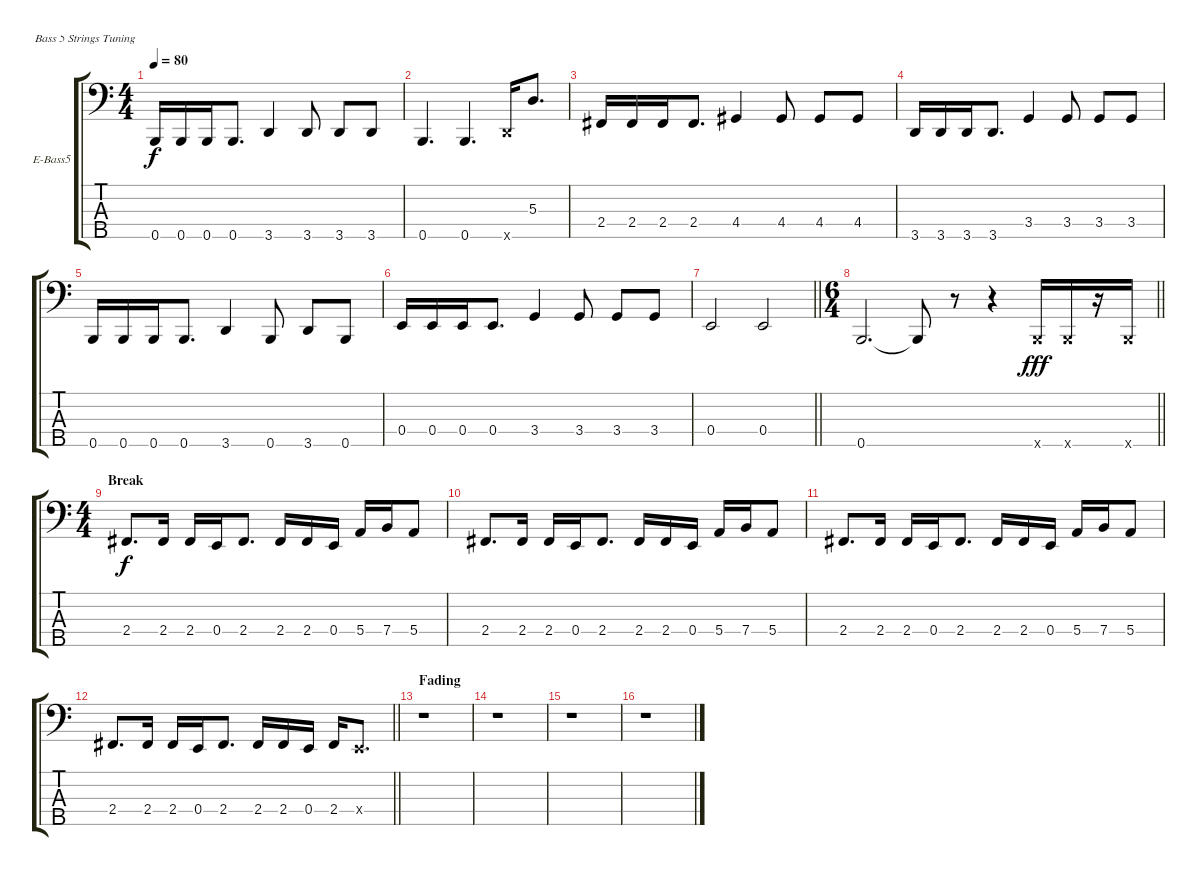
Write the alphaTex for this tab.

\bracketExtendMode groupsimilarinstruments
\firstSystemTrackNameOrientation horizontal
\otherSystemsTrackNameOrientation horizontal
\track ("Bass" "E-Bass5") {instrument electricbassfinger}
\staff {score tabs}
\tuning (G2 D2 A1 E1 B0)
\ts (4 4)
\tempo 80
\clef f4
\ks c
0.5.16{dy f} 0.5.16 0.5.16 0.5.8{d} 3.5.4 3.5.8 3.5.8 3.5.8 |
0.5.4{d} 0.5.4{d} 3.5{x}.16 5.3.8{d} |
2.4.16 2.4.16 2.4.16 2.4.8{d} 4.4.4 4.4.8 4.4.8 4.4.8 |
3.5.16 3.5.16 3.5.16 3.5.8{d} 3.4.4 3.4.8 3.4.8 3.4.8 |
0.5.16 0.5.16 0.5.16 0.5.8{d} 3.5.4 0.5.8 3.5.8 0.5.8 |
0.4.16 0.4.16 0.4.16 0.4.8{d} 3.4.4 3.4.8 3.4.8 3.4.8 |
\barLineRight lightlight
0.4.2 0.4.2 |
\ts (6 4)
\beaming (8 6 6)
\barLineRight lightlight
0.5.2{d} 0.5{t}.8 r.8 r.4 0.5{x}.16{dy fff} 0.5{x}.16 r.16 0.5{x}.16 |
\ts (4 4)
\beaming (8 2 2 2 2)
\section ("" "Break")
2.4.8{d dy f} 2.4.16 2.4.16 0.4.16 2.4.8{d} 2.4.16 2.4.16 0.4.16 5.4.16 7.4.16 5.4.8 |
2.4.8{d} 2.4.16 2.4.16 0.4.16 2.4.8{d} 2.4.16 2.4.16 0.4.16 5.4.16 7.4.16 5.4.8 |
2.4.8{d} 2.4.16 2.4.16 0.4.16 2.4.8{d} 2.4.16 2.4.16 0.4.16 5.4.16 7.4.16 5.4.8 |
\barLineRight lightlight
2.4.8{d} 2.4.16 2.4.16 0.4.16 2.4.8{d} 2.4.16 2.4.16 0.4.16 2.4.16 0.4{x}.8{d} |
\section ("" "Fading")
r.1 |
r.1 |
r.1 |
r.1
